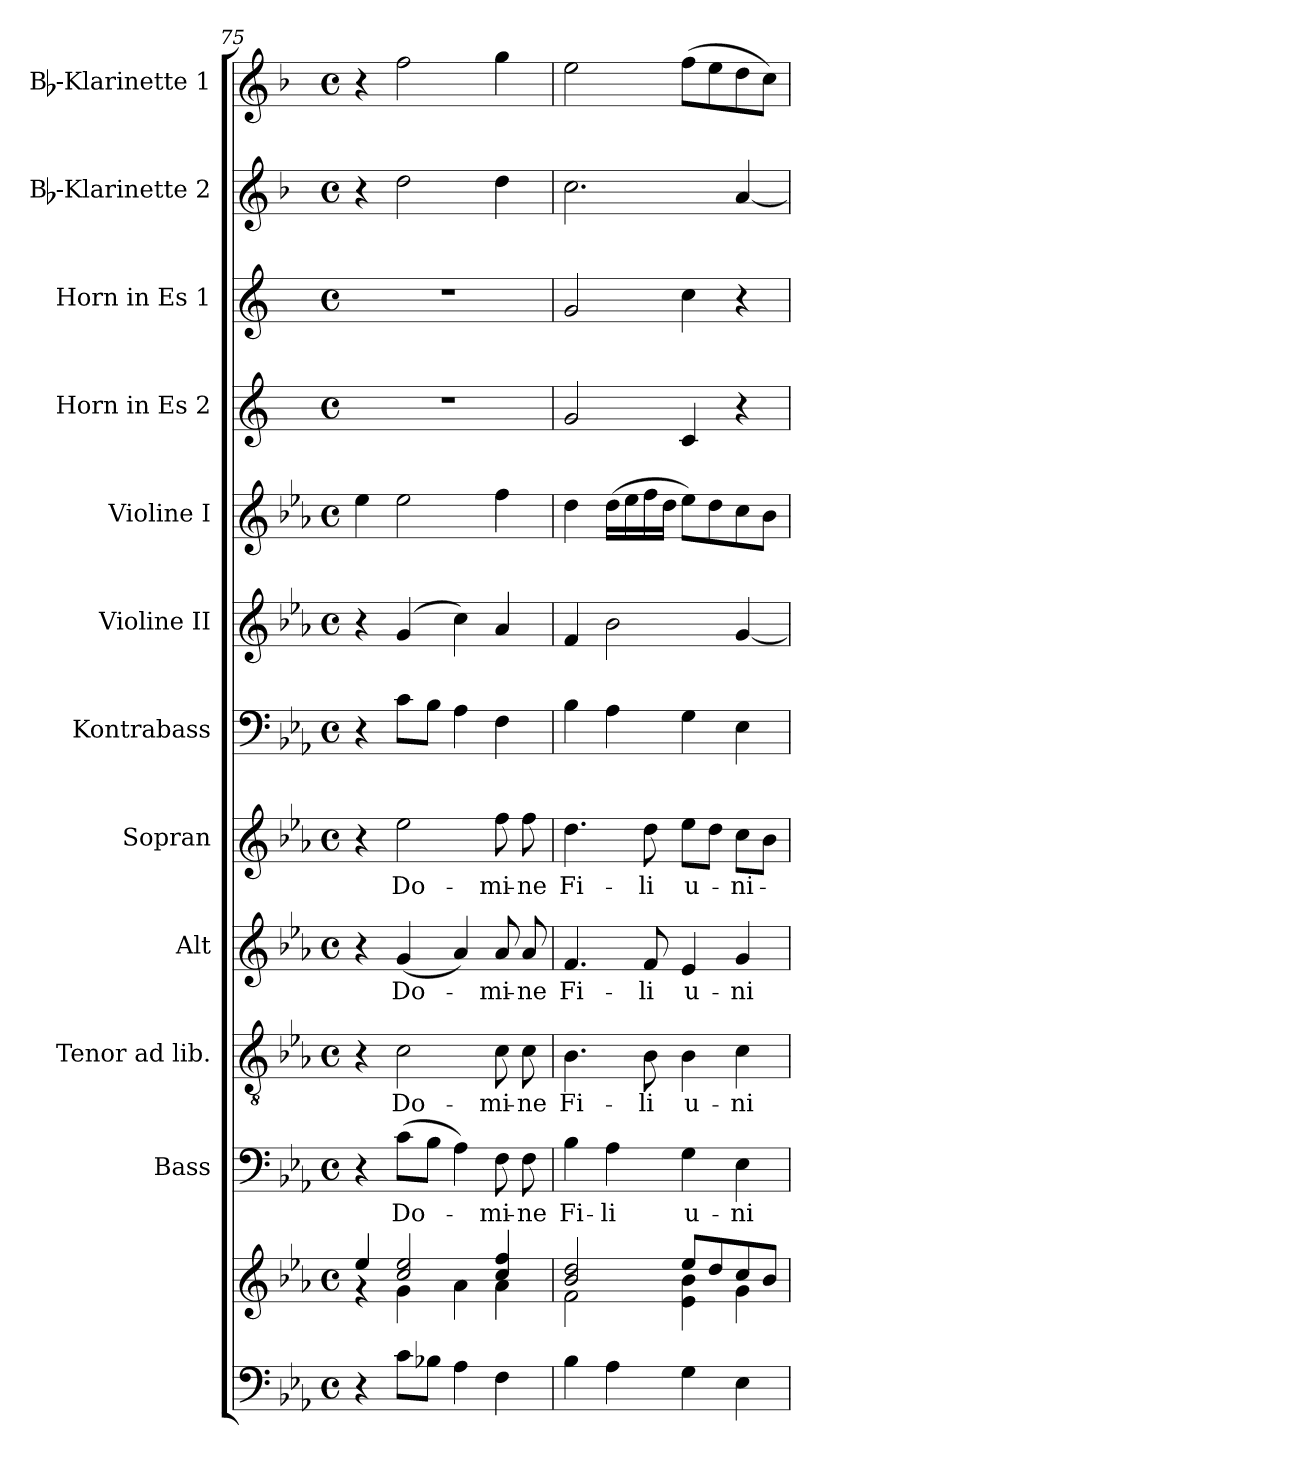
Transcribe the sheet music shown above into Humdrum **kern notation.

**kern	**kern	**kern	**text	**kern	**text	**kern	**text	**kern	**text	**kern	**kern	**kern	**kern	**kern	**kern	**kern
*part12	*part12	*part11	*part11	*part10	*part10	*part9	*part9	*part8	*part8	*part7	*part6	*part5	*part4	*part3	*part2	*part1
*staff13	*staff12	*staff11	*staff11	*staff10	*staff10	*staff9	*staff9	*staff8	*staff8	*staff7	*staff6	*staff5	*staff4	*staff3	*staff2	*staff1
*	*	*I"Bass	*	*I"Tenor ad lib.	*	*I"Alt	*	*I"Sopran	*	*I"Kontrabass	*I"Violine II	*I"Violine I	*I"Horn in Es 2	*I"Horn in Es 1	*I"Bb-Klarinette 2	*I"Bb-Klarinette 1
*	*	*I'B.	*	*I'T.	*	*I'A.	*	*I'S.	*	*I'Kb.	*I'Vl. II	*I'Vl. I	*	*	*I'Bb Kl. 2	*I'Bb Kl. 1
*clefF4	*clefG2	*clefF4	*	*clefGv2	*	*clefG2	*	*clefG2	*	*clefF4	*clefG2	*clefG2	*clefG2	*clefG2	*clefG2	*clefG2
*	*	*	*	*	*	*	*	*	*	*ITrd7c12	*	*	*ITrd5c9	*ITrd5c9	*ITrd1c2	*ITrd1c2
*k[b-e-a-]	*k[b-e-a-]	*k[b-e-a-]	*	*k[b-e-a-]	*	*k[b-e-a-]	*	*k[b-e-a-]	*	*k[b-e-a-]	*k[b-e-a-]	*k[b-e-a-]	*k[b-e-a-]	*k[b-e-a-]	*k[b-e-a-]	*k[b-e-a-]
*E-:	*E-:	*E-:	*	*E-:	*	*E-:	*	*E-:	*	*E-:	*E-:	*E-:	*E-:	*E-:	*E-:	*E-:
*M4/4	*M4/4	*M4/4	*	*M4/4	*	*M4/4	*	*M4/4	*	*M4/4	*M4/4	*M4/4	*M4/4	*M4/4	*M4/4	*M4/4
*met(c)	*met(c)	*met(c)	*	*met(c)	*	*met(c)	*	*met(c)	*	*met(c)	*met(c)	*met(c)	*met(c)	*met(c)	*met(c)	*met(c)
=75	=75	=75	=75	=75	=75	=75	=75	=75	=75	=75	=75	=75	=75	=75	=75	=75
*	*^	*	*	*	*	*	*	*	*	*	*	*	*	*	*	*
4r	4ee-/	4rf	4r	.	4r	.	4r	.	4r	.	4r	4r	4ee-\	1r	1r	4r	4r
!	!	!	!	!LO:LY:b	!	!LO:LY:b	!	!LO:LY:b	!	!LO:LY:b	!	!	!	!	!	!	!
8c\L	2cc/ 2ee-/	4g\	(>8c\L	Do-	2c\	Do-	(<4g/	Do-	2ee-\	Do-	8C\L	(4g/	2ee-\	.	.	2cc\	2ee-\
8B-X\J	.	.	8B-\J	.	.	.	.	.	.	.	8BB-\J	.	.	.	.	.	.
4A-\	.	4a-\	4A-\)	.	.	.	4a-/)	.	.	.	4AA-\	4cc\)	.	.	.	.	.
!	!	!	!	!LO:LY:b	!	!LO:LY:b	!	!LO:LY:b	!	!LO:LY:b	!	!	!	!	!	!	!
4F\	4cc/ 4ff/	4a-\	8F\	-mi-	8c\	-mi-	8a-/	-mi-	8ff\	-mi-	4FF\	4a-/	4ff\	.	.	4cc\	4ff\
!	!	!	!	!LO:LY:b	!	!LO:LY:b	!	!LO:LY:b	!	!LO:LY:b	!	!	!	!	!	!	!
.	.	.	8F\	-ne	8c\	-ne	8a-/	-ne	8ff\	-ne	.	.	.	.	.	.	.
!!LO:PB:g=z
=76	=76	=76	=76	=76	=76	=76	=76	=76	=76	=76	=76	=76	=76	=76	=76	=76	=76
!	!	!	!	!LO:LY:b	!	!LO:LY:b	!	!LO:LY:b	!	!LO:LY:b	!	!	!	!	!	!	!
4B-\	2b-/ 2dd/	2f\	4B-\	Fi-	4.B-\	Fi-	4.f/	Fi-	4.dd\	Fi-	4BB-\	4f/	4dd\	2B-/	2B-/	2.b-\	2dd\
!	!	!	!	!LO:LY:b	!	!	!	!	!	!	!	!	!	!	!	!	!
4A-\	.	.	4A-\	-li	.	.	.	.	.	.	4AA-\	2b-\	(>16dd\LL	.	.	.	.
.	.	.	.	.	.	.	.	.	.	.	.	.	16ee-\	.	.	.	.
!	!	!	!	!	!	!LO:LY:b	!	!LO:LY:b	!	!LO:LY:b	!	!	!	!	!	!	!
.	.	.	.	.	8B-\	-li	8f/	-li	8dd\	-li	.	.	16ff\	.	.	.	.
.	.	.	.	.	.	.	.	.	.	.	.	.	16dd\JJ	.	.	.	.
!	!	!	!	!LO:LY:b	!	!LO:LY:b	!	!LO:LY:b	!	!LO:LY:b	!	!	!	!	!	!	!
4G\	8ee-/L	4e-\ 4b-\	4G\	u-	4B-\	u-	4e-/	u-	8ee-\L	u-	4GG\	.	8ee-\L)	4E-/	4e-\	.	(>8ee-\L
.	8dd/	.	.	.	.	.	.	.	8dd\J	.	.	.	8dd\	.	.	.	8dd\
!	!	!	!	!LO:LY:b	!	!LO:LY:b	!	!LO:LY:b	!	!LO:LY:b	!	!	!	!	!	!	!
4E-\	8cc/	4g\	4E-\	-ni-	4c\	-ni-	4g/	-ni-	8cc\L	-ni-	4EE-\	[4g/	8cc\	4r	4r	[4g/	8cc\
.	8b-/J	.	.	.	.	.	.	.	8b-\J	.	.	.	8b-\J	.	.	.	8b-\J)
*	*v	*v	*	*	*	*	*	*	*	*	*	*	*	*	*	*	*
=	=	=	=	=	=	=	=	=	=	=	=	=	=	=	=	=
*-	*-	*-	*-	*-	*-	*-	*-	*-	*-	*-	*-	*-	*-	*-	*-	*-
